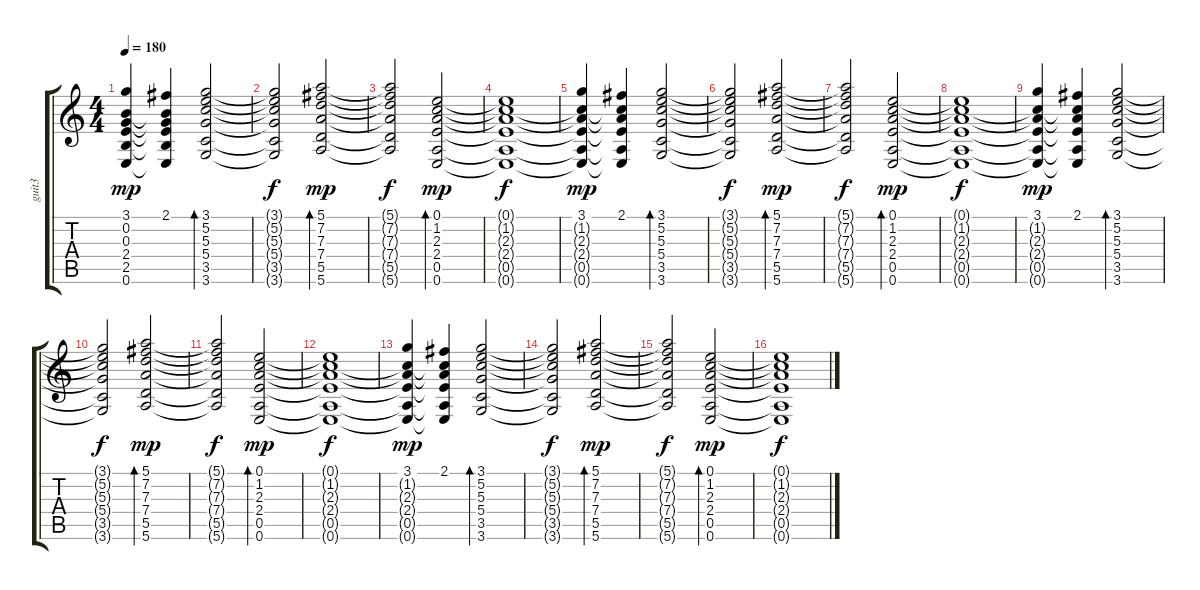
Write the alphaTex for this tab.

\track ("guit3" "guit3") {instrument overdrivenguitar}
\staff {score tabs}
\tuning (E4 B3 G3 D3 A2 E2) {hide}
\ts (4 4)
\tempo 180
\clef g2
\ks c
(3.1 0.2{t} 0.3{t} 2.4{t} 2.5{t} 0.6{t}).4{dy mp} (2.1 0.2{t} 0.3{t} 2.4{t} 2.5{t} 0.6{t}).4 (3.1 5.2 5.3 5.4 3.5 3.6).2{bd 240} |
(3.1{t} 5.2{t} 5.3{t} 5.4{t} 3.5{t} 3.6{t}).2{dy f} (5.1 7.2 7.3 7.4 5.5 5.6).2{bd 240 dy mp} |
(5.1{t} 7.2{t} 7.3{t} 7.4{t} 5.5{t} 5.6{t}).2{dy f} (0.1 1.2 2.3 2.4 0.5 0.6).2{bd 240 dy mp} |
(0.1{t} 1.2{t} 2.3{t} 2.4{t} 0.5{t} 0.6{t}).1{dy f} |
(3.1 1.2{t} 2.3{t} 2.4{t} 0.5{t} 0.6{t}).4{dy mp} (2.1 1.2{t} 2.3{t} 2.4{t} 0.5{t} 0.6{t}).4 (3.1 5.2 5.3 5.4 3.5 3.6).2{bd 240} |
(3.1{t} 5.2{t} 5.3{t} 5.4{t} 3.5{t} 3.6{t}).2{dy f} (5.1 7.2 7.3 7.4 5.5 5.6).2{bd 240 dy mp} |
(5.1{t} 7.2{t} 7.3{t} 7.4{t} 5.5{t} 5.6{t}).2{dy f} (0.1 1.2 2.3 2.4 0.5 0.6).2{bd 240 dy mp} |
(0.1{t} 1.2{t} 2.3{t} 2.4{t} 0.5{t} 0.6{t}).1{dy f} |
(3.1 1.2{t} 2.3{t} 2.4{t} 0.5{t} 0.6{t}).4{dy mp} (2.1 1.2{t} 2.3{t} 2.4{t} 0.5{t} 0.6{t}).4 (3.1 5.2 5.3 5.4 3.5 3.6).2{bd 240} |
(3.1{t} 5.2{t} 5.3{t} 5.4{t} 3.5{t} 3.6{t}).2{dy f} (5.1 7.2 7.3 7.4 5.5 5.6).2{bd 240 dy mp} |
(5.1{t} 7.2{t} 7.3{t} 7.4{t} 5.5{t} 5.6{t}).2{dy f} (0.1 1.2 2.3 2.4 0.5 0.6).2{bd 240 dy mp} |
(0.1{t} 1.2{t} 2.3{t} 2.4{t} 0.5{t} 0.6{t}).1{dy f} |
(3.1 1.2{t} 2.3{t} 2.4{t} 0.5{t} 0.6{t}).4{dy mp} (2.1 1.2{t} 2.3{t} 2.4{t} 0.5{t} 0.6{t}).4 (3.1 5.2 5.3 5.4 3.5 3.6).2{bd 240} |
(3.1{t} 5.2{t} 5.3{t} 5.4{t} 3.5{t} 3.6{t}).2{dy f} (5.1 7.2 7.3 7.4 5.5 5.6).2{bd 240 dy mp} |
(5.1{t} 7.2{t} 7.3{t} 7.4{t} 5.5{t} 5.6{t}).2{dy f} (0.1 1.2 2.3 2.4 0.5 0.6).2{bd 240 dy mp} |
(0.1{t} 1.2{t} 2.3{t} 2.4{t} 0.5{t} 0.6{t}).1{dy f}
